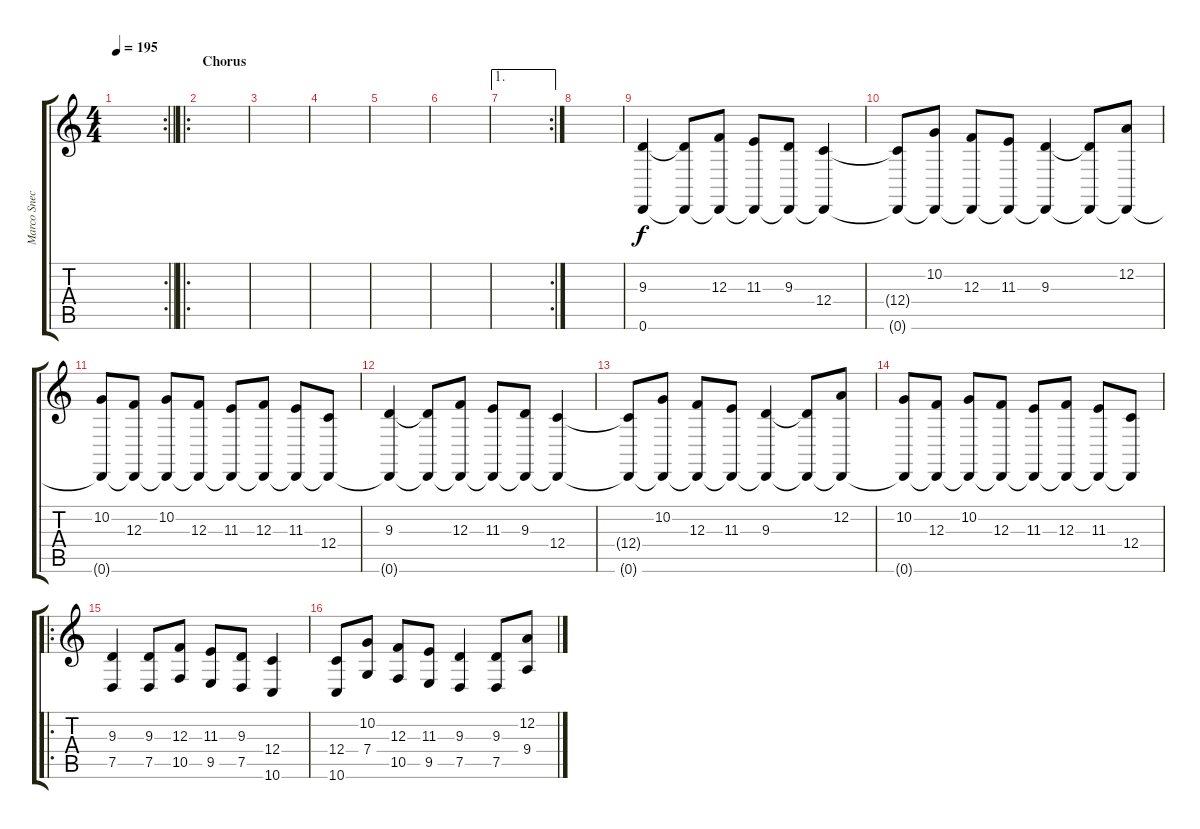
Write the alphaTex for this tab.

\track ("Marco Sneck" "Marco Snec") {instrument stringensemble1}
\staff {score tabs}
\tuning (D4 A3 F3 C3 G2 D2) {hide}
\rc 2
\ts (4 4)
\tempo 195
\clef g2
\barLineRight lightlight
\ks c
|
\ro
\section ("" "Chorus")
|
|
|
|
|
\ae 1
\rc 2
|
|
(9.3 0.6).4 (9.3{t} 0.6{t}).8 (12.3 0.6{t}).8 (11.3 0.6{t}).8 (9.3 0.6{t}).8 (12.4 0.6{t}).4 |
(12.4{t} 0.6{t}).8 (10.2 0.6{t}).8 (12.3 0.6{t}).8 (11.3 0.6{t}).8 (9.3 0.6{t}).4 (9.3{t} 0.6{t}).8 (12.2 0.6{t}).8 |
(10.2 0.6{t}).8 (12.3 0.6{t}).8 (10.2 0.6{t}).8 (12.3 0.6{t}).8 (11.3 0.6{t}).8 (12.3 0.6{t}).8 (11.3 0.6{t}).8 (12.4 0.6{t}).8 |
(9.3 0.6{t}).4 (9.3{t} 0.6{t}).8 (12.3 0.6{t}).8 (11.3 0.6{t}).8 (9.3 0.6{t}).8 (12.4 0.6{t}).4 |
(12.4{t} 0.6{t}).8 (10.2 0.6{t}).8 (12.3 0.6{t}).8 (11.3 0.6{t}).8 (9.3 0.6{t}).4 (9.3{t} 0.6{t}).8 (12.2 0.6{t}).8 |
(10.2 0.6{t}).8 (12.3 0.6{t}).8 (10.2 0.6{t}).8 (12.3 0.6{t}).8 (11.3 0.6{t}).8 (12.3 0.6{t}).8 (11.3 0.6{t}).8 (12.4 0.6{t}).8 |
\ro
(9.3 7.5).4 (9.3 7.5).8 (12.3 10.5).8 (11.3 9.5).8 (9.3 7.5).8 (12.4 10.6).4 |
(12.4 10.6).8 (10.2 7.4).8 (12.3 10.5).8 (11.3 9.5).8 (9.3 7.5).4 (9.3 7.5).8 (12.2 9.4).8
